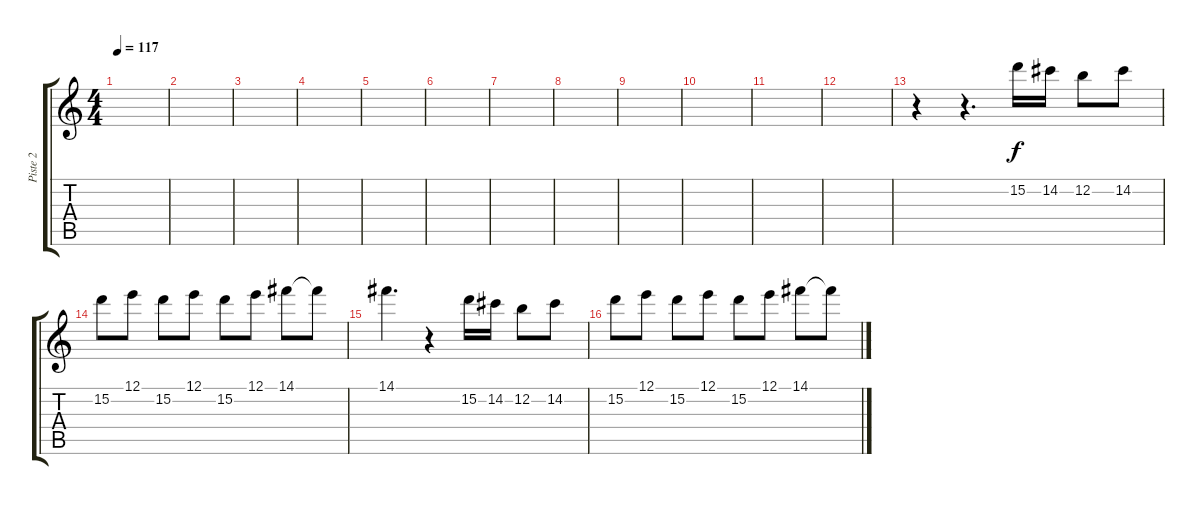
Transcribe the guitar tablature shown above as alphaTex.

\track ("Piste 2" "Piste 2") {instrument acousticguitarsteel}
\staff {score tabs}
\tuning (E4 B3 G3 D3 A2 E2) {hide}
\ts (4 4)
\tempo 117
\clef g2
\ks c
|
|
|
|
|
|
|
|
|
|
|
|
r.4 r.4{d} 15.2.16 14.2.16 12.2.8 14.2.8 |
15.2.8 12.1.8 15.2.8 12.1.8 15.2.8 12.1.8 14.1.8 14.1{t}.8 |
14.1.4{d} r.4 15.2.16 14.2.16 12.2.8 14.2.8 |
15.2.8 12.1.8 15.2.8 12.1.8 15.2.8 12.1.8 14.1.8 14.1{t}.8
